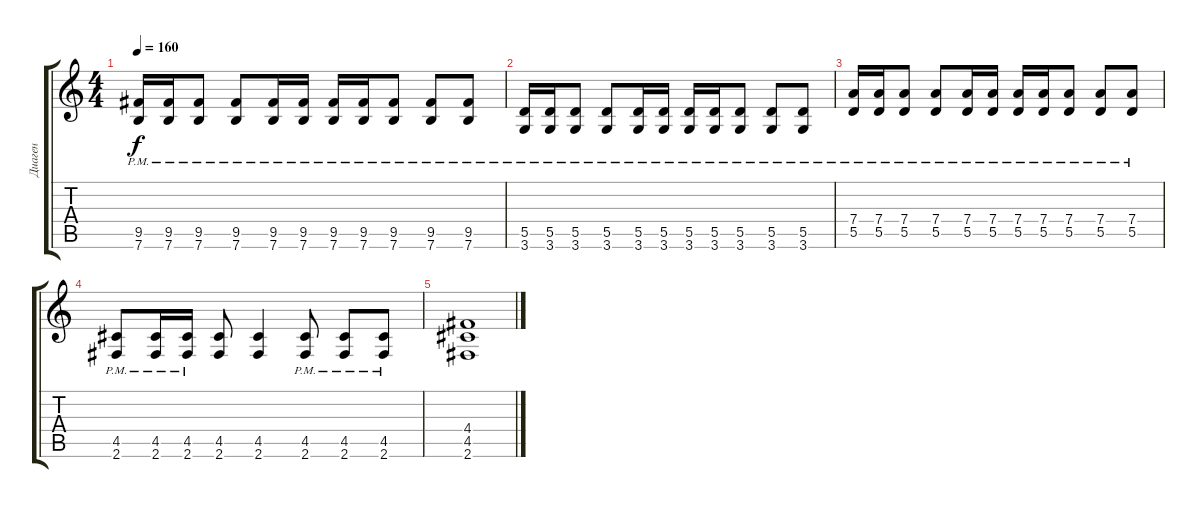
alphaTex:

\track ("Диаген" "Диаген") {instrument distortionguitar}
\staff {score tabs}
\tuning (E4 B3 G3 D3 A2 E2) {hide}
\ts (4 4)
\tempo 160
\clef g2
\ks c
(9.5{pm} 7.6{pm}).16{dy f} (9.5{pm} 7.6{pm}).16 (9.5{pm} 7.6{pm}).8 (9.5{pm} 7.6{pm}).8 (9.5{pm} 7.6{pm}).16 (9.5{pm} 7.6{pm}).16 (9.5{pm} 7.6{pm}).16 (9.5{pm} 7.6{pm}).16 (9.5{pm} 7.6{pm}).8 (9.5{pm} 7.6{pm}).8 (9.5{pm} 7.6{pm}).8 |
(5.5{pm} 3.6{pm}).16 (5.5{pm} 3.6{pm}).16 (5.5{pm} 3.6{pm}).8 (5.5{pm} 3.6{pm}).8 (5.5{pm} 3.6{pm}).16 (5.5{pm} 3.6{pm}).16 (5.5{pm} 3.6{pm}).16 (5.5{pm} 3.6{pm}).16 (5.5{pm} 3.6{pm}).8 (5.5{pm} 3.6{pm}).8 (5.5{pm} 3.6{pm}).8 |
(7.4{pm} 5.5{pm}).16 (7.4{pm} 5.5{pm}).16 (7.4{pm} 5.5{pm}).8 (7.4{pm} 5.5{pm}).8 (7.4{pm} 5.5{pm}).16 (7.4{pm} 5.5{pm}).16 (7.4{pm} 5.5{pm}).16 (7.4{pm} 5.5{pm}).16 (7.4{pm} 5.5{pm}).8 (7.4{pm} 5.5{pm}).8 (7.4{pm} 5.5{pm}).8 |
(4.5{pm} 2.6{pm}).8 (4.5{pm} 2.6{pm}).16 (4.5{pm} 2.6{pm}).16 (4.5 2.6).8 (4.5 2.6).4 (4.5{pm} 2.6{pm}).8 (4.5{pm} 2.6{pm}).8 (4.5{pm} 2.6{pm}).8 |
(4.4 4.5 2.6).1
